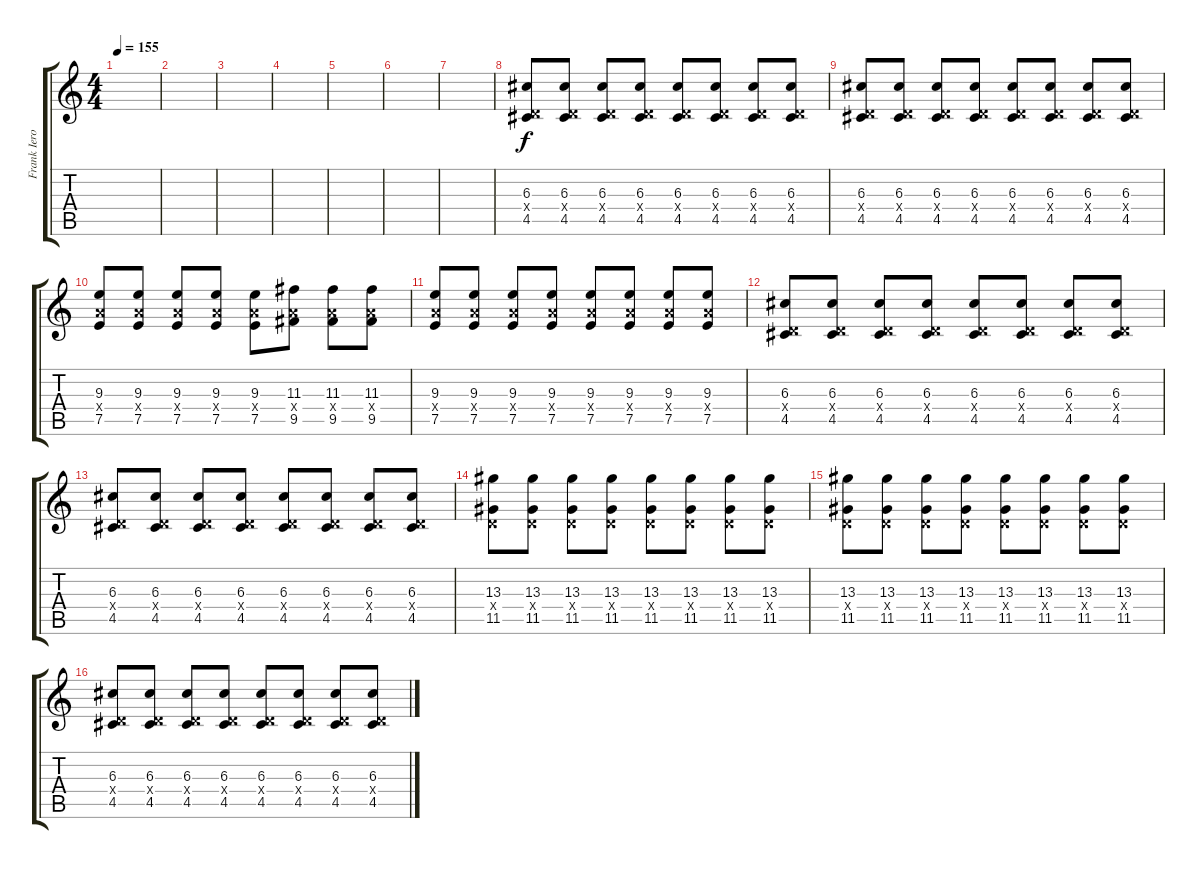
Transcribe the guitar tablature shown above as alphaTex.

\track ("Frank Iero [Rhythm Guitar]" "Frank Iero") {instrument overdrivenguitar}
\staff {score tabs}
\tuning (E4 B3 G3 D3 A2 E2) {hide}
\ts (4 4)
\tempo 155
\clef g2
\ks c
|
|
|
|
|
|
|
(6.3 0.4{x} 4.5).8 (6.3 0.4{x} 4.5).8 (6.3 0.4{x} 4.5).8 (6.3 0.4{x} 4.5).8 (6.3 0.4{x} 4.5).8 (6.3 0.4{x} 4.5).8 (6.3 0.4{x} 4.5).8 (6.3 0.4{x} 4.5).8 |
(6.3 0.4{x} 4.5).8 (6.3 0.4{x} 4.5).8 (6.3 0.4{x} 4.5).8 (6.3 0.4{x} 4.5).8 (6.3 0.4{x} 4.5).8 (6.3 0.4{x} 4.5).8 (6.3 0.4{x} 4.5).8 (6.3 0.4{x} 4.5).8 |
(9.3 7.4{x} 7.5).8 (9.3 7.4{x} 7.5).8 (9.3 7.4{x} 7.5).8 (9.3 7.4{x} 7.5).8 (9.3 7.4{x} 7.5).8 (11.3 7.4{x} 9.5).8 (11.3 7.4{x} 9.5).8 (11.3 7.4{x} 9.5).8 |
(9.3 7.4{x} 7.5).8 (9.3 7.4{x} 7.5).8 (9.3 7.4{x} 7.5).8 (9.3 7.4{x} 7.5).8 (9.3 7.4{x} 7.5).8 (9.3 7.4{x} 7.5).8 (9.3 7.4{x} 7.5).8 (9.3 7.4{x} 7.5).8 |
(6.3 0.4{x} 4.5).8 (6.3 0.4{x} 4.5).8 (6.3 0.4{x} 4.5).8 (6.3 0.4{x} 4.5).8 (6.3 0.4{x} 4.5).8 (6.3 0.4{x} 4.5).8 (6.3 0.4{x} 4.5).8 (6.3 0.4{x} 4.5).8 |
(6.3 0.4{x} 4.5).8 (6.3 0.4{x} 4.5).8 (6.3 0.4{x} 4.5).8 (6.3 0.4{x} 4.5).8 (6.3 0.4{x} 4.5).8 (6.3 0.4{x} 4.5).8 (6.3 0.4{x} 4.5).8 (6.3 0.4{x} 4.5).8 |
(13.3 0.4{x} 11.5).8 (13.3 0.4{x} 11.5).8 (13.3 0.4{x} 11.5).8 (13.3 0.4{x} 11.5).8 (13.3 0.4{x} 11.5).8 (13.3 0.4{x} 11.5).8 (13.3 0.4{x} 11.5).8 (13.3 0.4{x} 11.5).8 |
(13.3 0.4{x} 11.5).8 (13.3 0.4{x} 11.5).8 (13.3 0.4{x} 11.5).8 (13.3 0.4{x} 11.5).8 (13.3 0.4{x} 11.5).8 (13.3 0.4{x} 11.5).8 (13.3 0.4{x} 11.5).8 (13.3 0.4{x} 11.5).8 |
(6.3 0.4{x} 4.5).8 (6.3 0.4{x} 4.5).8 (6.3 0.4{x} 4.5).8 (6.3 0.4{x} 4.5).8 (6.3 0.4{x} 4.5).8 (6.3 0.4{x} 4.5).8 (6.3 0.4{x} 4.5).8 (6.3 0.4{x} 4.5).8
